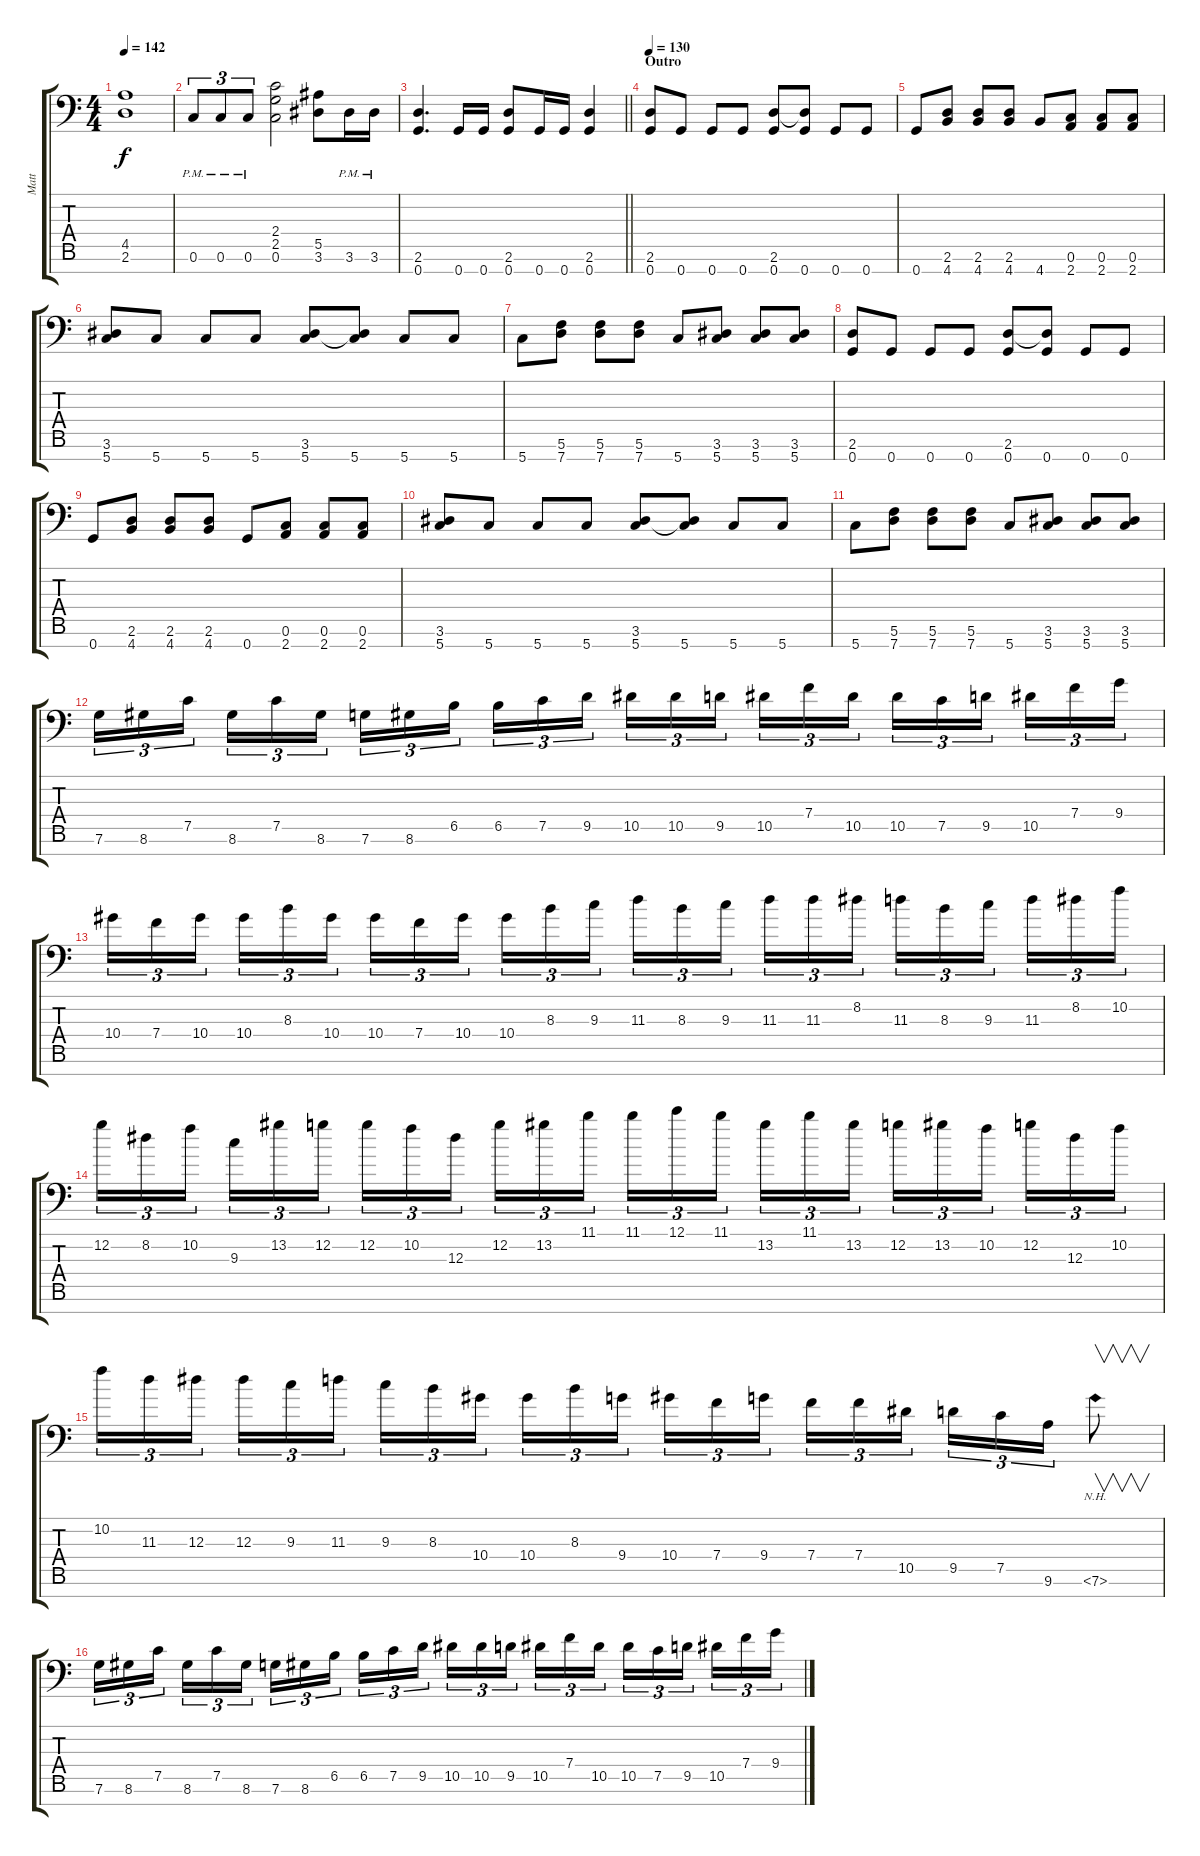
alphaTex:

\track ("Matt" "Matt") {instrument distortionguitar}
\staff {score tabs}
\tuning (C4 G3 Eb3 Bb2 F2 C2 G1) {hide}
\ts (4 4)
\tempo 142
\clef f4
\ks c
(4.5 2.6).1{dy f} |
0.6{pm}.8{tu (3 2)} 0.6{pm}.8{tu (3 2)} 0.6{pm}.8{tu (3 2)} (2.4 2.5 0.6).2 (5.5 3.6).8 3.6{pm}.16 3.6{pm}.16 |
\barLineRight lightlight
(2.6 0.7).4{d} 0.7.16 0.7.16 (2.6 0.7).8 0.7.16 0.7.16 (2.6 0.7).4 |
\section ("" "Outro")
\tempo 130
(2.6 0.7).8{balance 16} 0.7.8 0.7.8 0.7.8 (2.6 0.7).8 (2.6{t} 0.7).8 0.7.8 0.7.8 |
0.7.8 (2.6 4.7).8 (2.6 4.7).8 (2.6 4.7).8 4.7.8 (0.6 2.7).8 (0.6 2.7).8 (0.6 2.7).8 |
(3.6 5.7).8 5.7.8 5.7.8 5.7.8 (3.6 5.7).8 (3.6{t} 5.7).8 5.7.8 5.7.8 |
5.7.8 (5.6 7.7).8 (5.6 7.7).8 (5.6 7.7).8 5.7.8 (3.6 5.7).8 (3.6 5.7).8 (3.6 5.7).8 |
(2.6 0.7).8 0.7.8 0.7.8 0.7.8 (2.6 0.7).8 (2.6{t} 0.7).8 0.7.8 0.7.8 |
0.7.8 (2.6 4.7).8 (2.6 4.7).8 (2.6 4.7).8 0.7.8 (0.6 2.7).8 (0.6 2.7).8 (0.6 2.7).8 |
(3.6 5.7).8 5.7.8 5.7.8 5.7.8 (3.6 5.7).8 (3.6{t} 5.7).8 5.7.8 5.7.8 |
5.7.8 (5.6 7.7).8 (5.6 7.7).8 (5.6 7.7).8 5.7.8 (3.6 5.7).8 (3.6 5.7).8 (3.6 5.7).8 |
7.6.16{tu (3 2) balance 8} 8.6.16{tu (3 2)} 7.5.16{tu (3 2) beam splitsecondary} 8.6.16{tu (3 2)} 7.5.16{tu (3 2)} 8.6.16{tu (3 2)} 7.6.16{tu (3 2)} 8.6.16{tu (3 2)} 6.5.16{tu (3 2) beam splitsecondary} 6.5.16{tu (3 2)} 7.5.16{tu (3 2)} 9.5.16{tu (3 2)} 10.5.16{tu (3 2)} 10.5.16{tu (3 2)} 9.5.16{tu (3 2) beam splitsecondary} 10.5.16{tu (3 2)} 7.4.16{tu (3 2)} 10.5.16{tu (3 2)} 10.5.16{tu (3 2)} 7.5.16{tu (3 2)} 9.5.16{tu (3 2) beam splitsecondary} 10.5.16{tu (3 2)} 7.4.16{tu (3 2)} 9.4.16{tu (3 2)} |
10.4.16{tu (3 2)} 7.4.16{tu (3 2)} 10.4.16{tu (3 2) beam splitsecondary} 10.4.16{tu (3 2)} 8.3.16{tu (3 2)} 10.4.16{tu (3 2)} 10.4.16{tu (3 2)} 7.4.16{tu (3 2)} 10.4.16{tu (3 2) beam splitsecondary} 10.4.16{tu (3 2)} 8.3.16{tu (3 2)} 9.3.16{tu (3 2)} 11.3.16{tu (3 2)} 8.3.16{tu (3 2)} 9.3.16{tu (3 2) beam splitsecondary} 11.3.16{tu (3 2)} 11.3.16{tu (3 2)} 8.2.16{tu (3 2)} 11.3.16{tu (3 2)} 8.3.16{tu (3 2)} 9.3.16{tu (3 2) beam splitsecondary} 11.3.16{tu (3 2)} 8.2.16{tu (3 2)} 10.2.16{tu (3 2)} |
12.2.16{tu (3 2)} 8.2.16{tu (3 2)} 10.2.16{tu (3 2) beam splitsecondary} 9.3.16{tu (3 2)} 13.2.16{tu (3 2)} 12.2.16{tu (3 2)} 12.2.16{tu (3 2)} 10.2.16{tu (3 2)} 12.3.16{tu (3 2) beam splitsecondary} 12.2.16{tu (3 2)} 13.2.16{tu (3 2)} 11.1.16{tu (3 2)} 11.1.16{tu (3 2)} 12.1.16{tu (3 2)} 11.1.16{tu (3 2) beam splitsecondary} 13.2.16{tu (3 2)} 11.1.16{tu (3 2)} 13.2.16{tu (3 2)} 12.2.16{tu (3 2)} 13.2.16{tu (3 2)} 10.2.16{tu (3 2) beam splitsecondary} 12.2.16{tu (3 2)} 12.3.16{tu (3 2)} 10.2.16{tu (3 2)} |
10.2.16{tu (3 2)} 11.3.16{tu (3 2)} 12.3.16{tu (3 2) beam splitsecondary} 12.3.16{tu (3 2)} 9.3.16{tu (3 2)} 11.3.16{tu (3 2)} 9.3.16{tu (3 2)} 8.3.16{tu (3 2)} 10.4.16{tu (3 2) beam splitsecondary} 10.4.16{tu (3 2)} 8.3.16{tu (3 2)} 9.4.16{tu (3 2)} 10.4.16{tu (3 2)} 7.4.16{tu (3 2)} 9.4.16{tu (3 2) beam splitsecondary} 7.4.16{tu (3 2)} 7.4.16{tu (3 2)} 10.5.16{tu (3 2)} 9.5.16{tu (3 2)} 7.5.16{tu (3 2)} 9.6.16{tu (3 2)} 7.6{nh}.8{v} |
7.6.16{tu (3 2)} 8.6.16{tu (3 2)} 7.5.16{tu (3 2) beam splitsecondary} 8.6.16{tu (3 2)} 7.5.16{tu (3 2)} 8.6.16{tu (3 2)} 7.6.16{tu (3 2)} 8.6.16{tu (3 2)} 6.5.16{tu (3 2) beam splitsecondary} 6.5.16{tu (3 2)} 7.5.16{tu (3 2)} 9.5.16{tu (3 2)} 10.5.16{tu (3 2)} 10.5.16{tu (3 2)} 9.5.16{tu (3 2) beam splitsecondary} 10.5.16{tu (3 2)} 7.4.16{tu (3 2)} 10.5.16{tu (3 2)} 10.5.16{tu (3 2)} 7.5.16{tu (3 2)} 9.5.16{tu (3 2) beam splitsecondary} 10.5.16{tu (3 2)} 7.4.16{tu (3 2)} 9.4.16{tu (3 2)}
